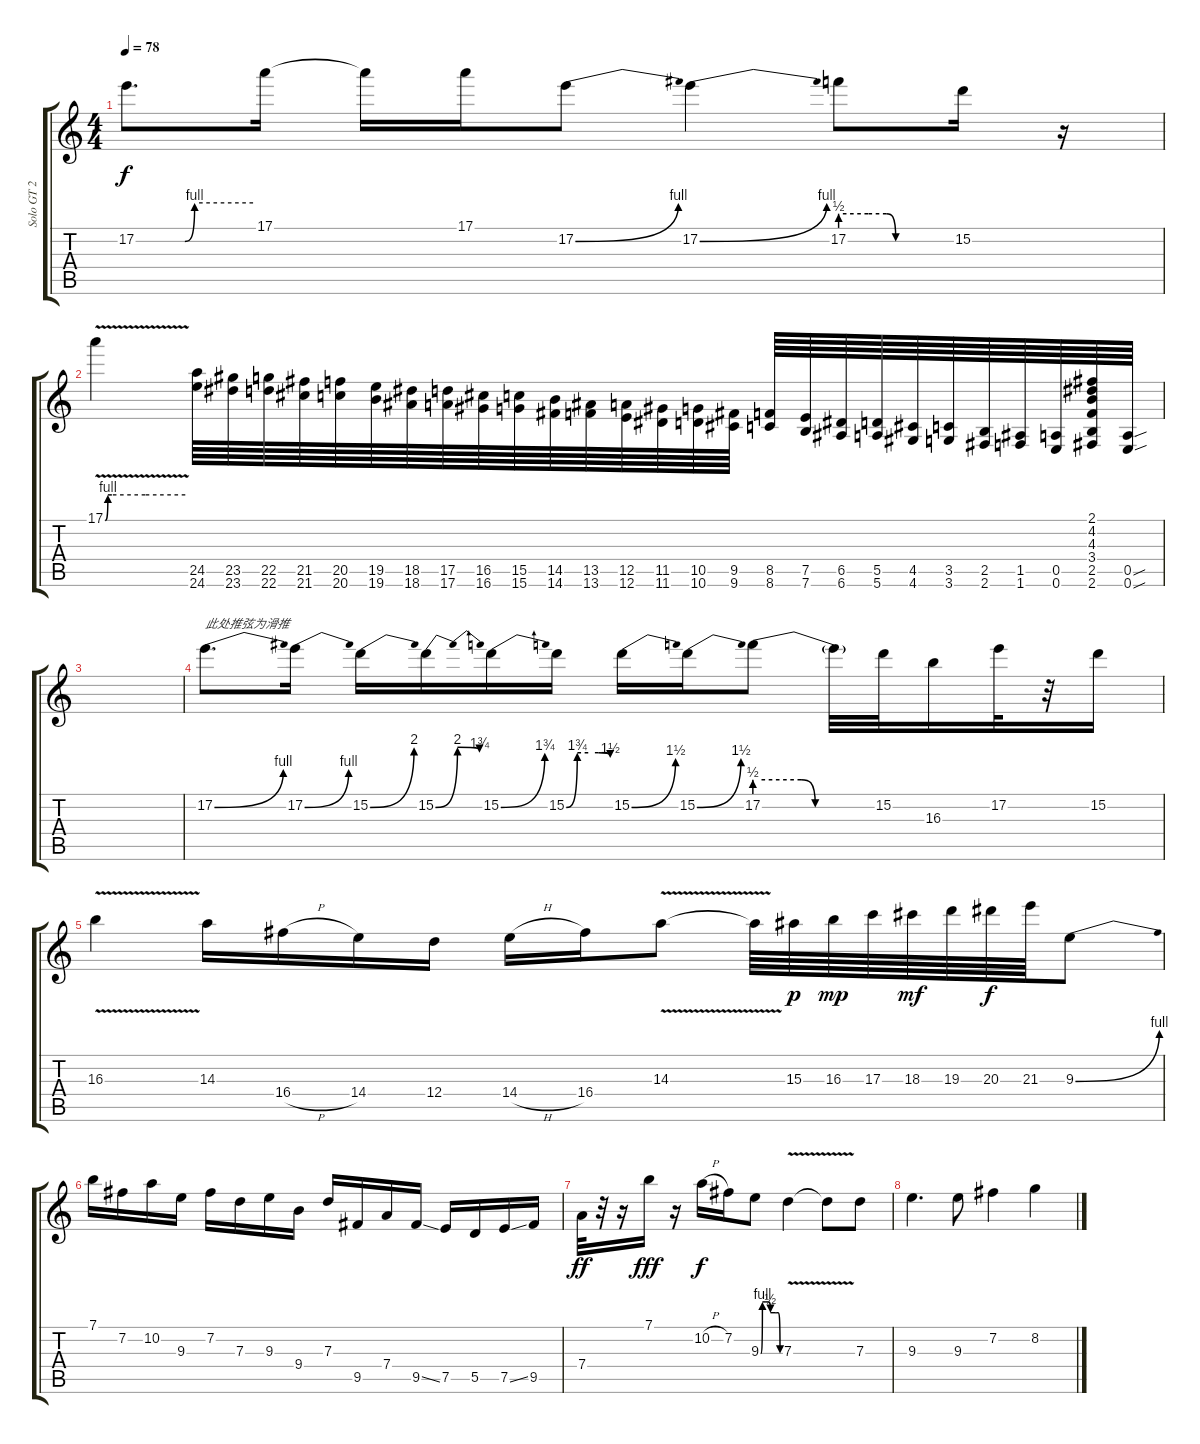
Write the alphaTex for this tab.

\track ("Solo GT 2" "Solo GT 2") {instrument distortionguitar}
\staff {score tabs}
\tuning (E4 B3 G3 D3 A2 E2) {hide}
\ts (4 4)
\tempo 78
\clef g2
\ks c
17.2{be (custom 0 0 25 0 30 4 60 4)}.8{d dy f} 17.1.16 17.1{t}.16 17.1.16 17.2{be (bend 0 0 60 4)}.8 17.2{be (bend 0 0 60 4)}.4 17.2{be (custom 0 2 15 2 25 2 30 0 60 0)}.8 15.2.16 r.16 |
17.1{be (custom 0 0 2 4 5 4 30 4 60 4) v}.4 (24.5 24.6).64 (23.5 23.6).64 (22.5 22.6).64 (21.5 21.6).64 (20.5 20.6).64 (19.5 19.6).64 (18.5 18.6).64 (17.5 17.6).64 (16.5 16.6).64 (15.5 15.6).64 (14.5 14.6).64 (13.5 13.6).64 (12.5 12.6).64 (11.5 11.6).64 (10.5 10.6).64 (9.5 9.6).64 (8.5 8.6).64 (7.5 7.6).64 (6.5 6.6).64 (5.5 5.6).64 (4.5 4.6).64 (3.5 3.6).64 (2.5 2.6).64 (1.5 1.6).64 (0.5 0.6).64 (2.1 4.2 4.3 3.4 2.5 2.6).64 (0.5{sou} 0.6{sou}).64 |
|
17.2{be (bend 0 0 60 4)}.8{d txt "此处推弦为滑推"} 17.2{be (bend 0 0 60 4)}.16 15.2{be (bend 0 0 60 8)}.16 15.2{be (bendrelease 0 0 16 8 30 8 60 7)}.16 15.2{be (bend 0 0 60 7)}.16 15.2{be (custom 0 0 15 7 30 7 44 7 60 6)}.16 15.2{be (bend 0 0 60 6)}.16 15.2{be (bend 0 0 60 6)}.16 17.2{be (custom 0 2 23 2 30 0 60 0)}.8 17.2{t}.32 15.2.32 16.3.16 17.2.32 r.32 15.2.16 |
16.3{v}.4 14.3.16 16.4{h}.16 14.4.16 12.4.16 14.4{h}.16 16.4.16 14.3{v}.8 14.3{t}.64 15.3.64{dy p} 16.3.64{dy mp} 17.3.64 18.3.64{dy mf} 19.3.64 20.3.64{dy f} 21.3.64 9.3{be (bend 0 0 60 4)}.8 |
7.1.16 7.2.16 10.2.16 9.3.16 7.2.16 7.3.16 9.3.16 9.4.16 7.3.16 9.5.16 7.4.16 9.5{ss}.16 7.5.16 5.5.16 7.5{ss}.16 9.5.16 |
7.4.32{dy ff} r.32 r.16 7.1.16{dy fff} r.16 10.2{h}.16{dy f} 7.2.16 9.3{be (custom 0 0 5 4 16 4 23 4 30 2 35 2 45 2 50 2 54 2 60 0)}.8 7.3{v}.4 7.3{t}.8 7.3.8 |
9.3.4{d} 9.3.8 7.2.4 8.2.4
